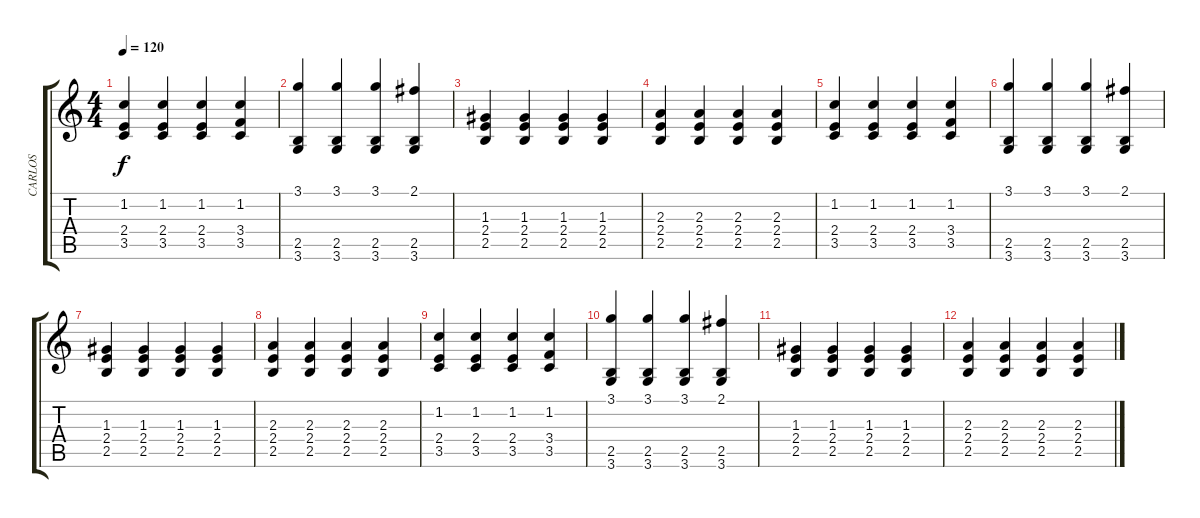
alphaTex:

\track ("CARLOS" "CARLOS") {instrument acousticguitarnylon}
\staff {score tabs}
\tuning (E4 B3 G3 D3 A2 E2) {hide}
\ts (4 4)
\tempo 120
\clef g2
\ks c
(1.2 2.4 3.5).4{dy f} (1.2 2.4 3.5).4 (1.2 2.4 3.5).4 (1.2 3.4 3.5).4 |
(3.1 2.5 3.6).4 (3.1 2.5 3.6).4 (3.1 2.5 3.6).4 (2.1 2.5 3.6).4 |
(1.3 2.4 2.5).4 (1.3 2.4 2.5).4 (1.3 2.4 2.5).4 (1.3 2.4 2.5).4 |
(2.3 2.4 2.5).4 (2.3 2.4 2.5).4 (2.3 2.4 2.5).4 (2.3 2.4 2.5).4 |
(1.2 2.4 3.5).4 (1.2 2.4 3.5).4 (1.2 2.4 3.5).4 (1.2 3.4 3.5).4 |
(3.1 2.5 3.6).4 (3.1 2.5 3.6).4 (3.1 2.5 3.6).4 (2.1 2.5 3.6).4 |
(1.3 2.4 2.5).4 (1.3 2.4 2.5).4 (1.3 2.4 2.5).4 (1.3 2.4 2.5).4 |
(2.3 2.4 2.5).4 (2.3 2.4 2.5).4 (2.3 2.4 2.5).4 (2.3 2.4 2.5).4 |
(1.2 2.4 3.5).4 (1.2 2.4 3.5).4 (1.2 2.4 3.5).4 (1.2 3.4 3.5).4 |
(3.1 2.5 3.6).4 (3.1 2.5 3.6).4 (3.1 2.5 3.6).4 (2.1 2.5 3.6).4 |
(1.3 2.4 2.5).4 (1.3 2.4 2.5).4 (1.3 2.4 2.5).4 (1.3 2.4 2.5).4 |
(2.3 2.4 2.5).4 (2.3 2.4 2.5).4 (2.3 2.4 2.5).4 (2.3 2.4 2.5).4
